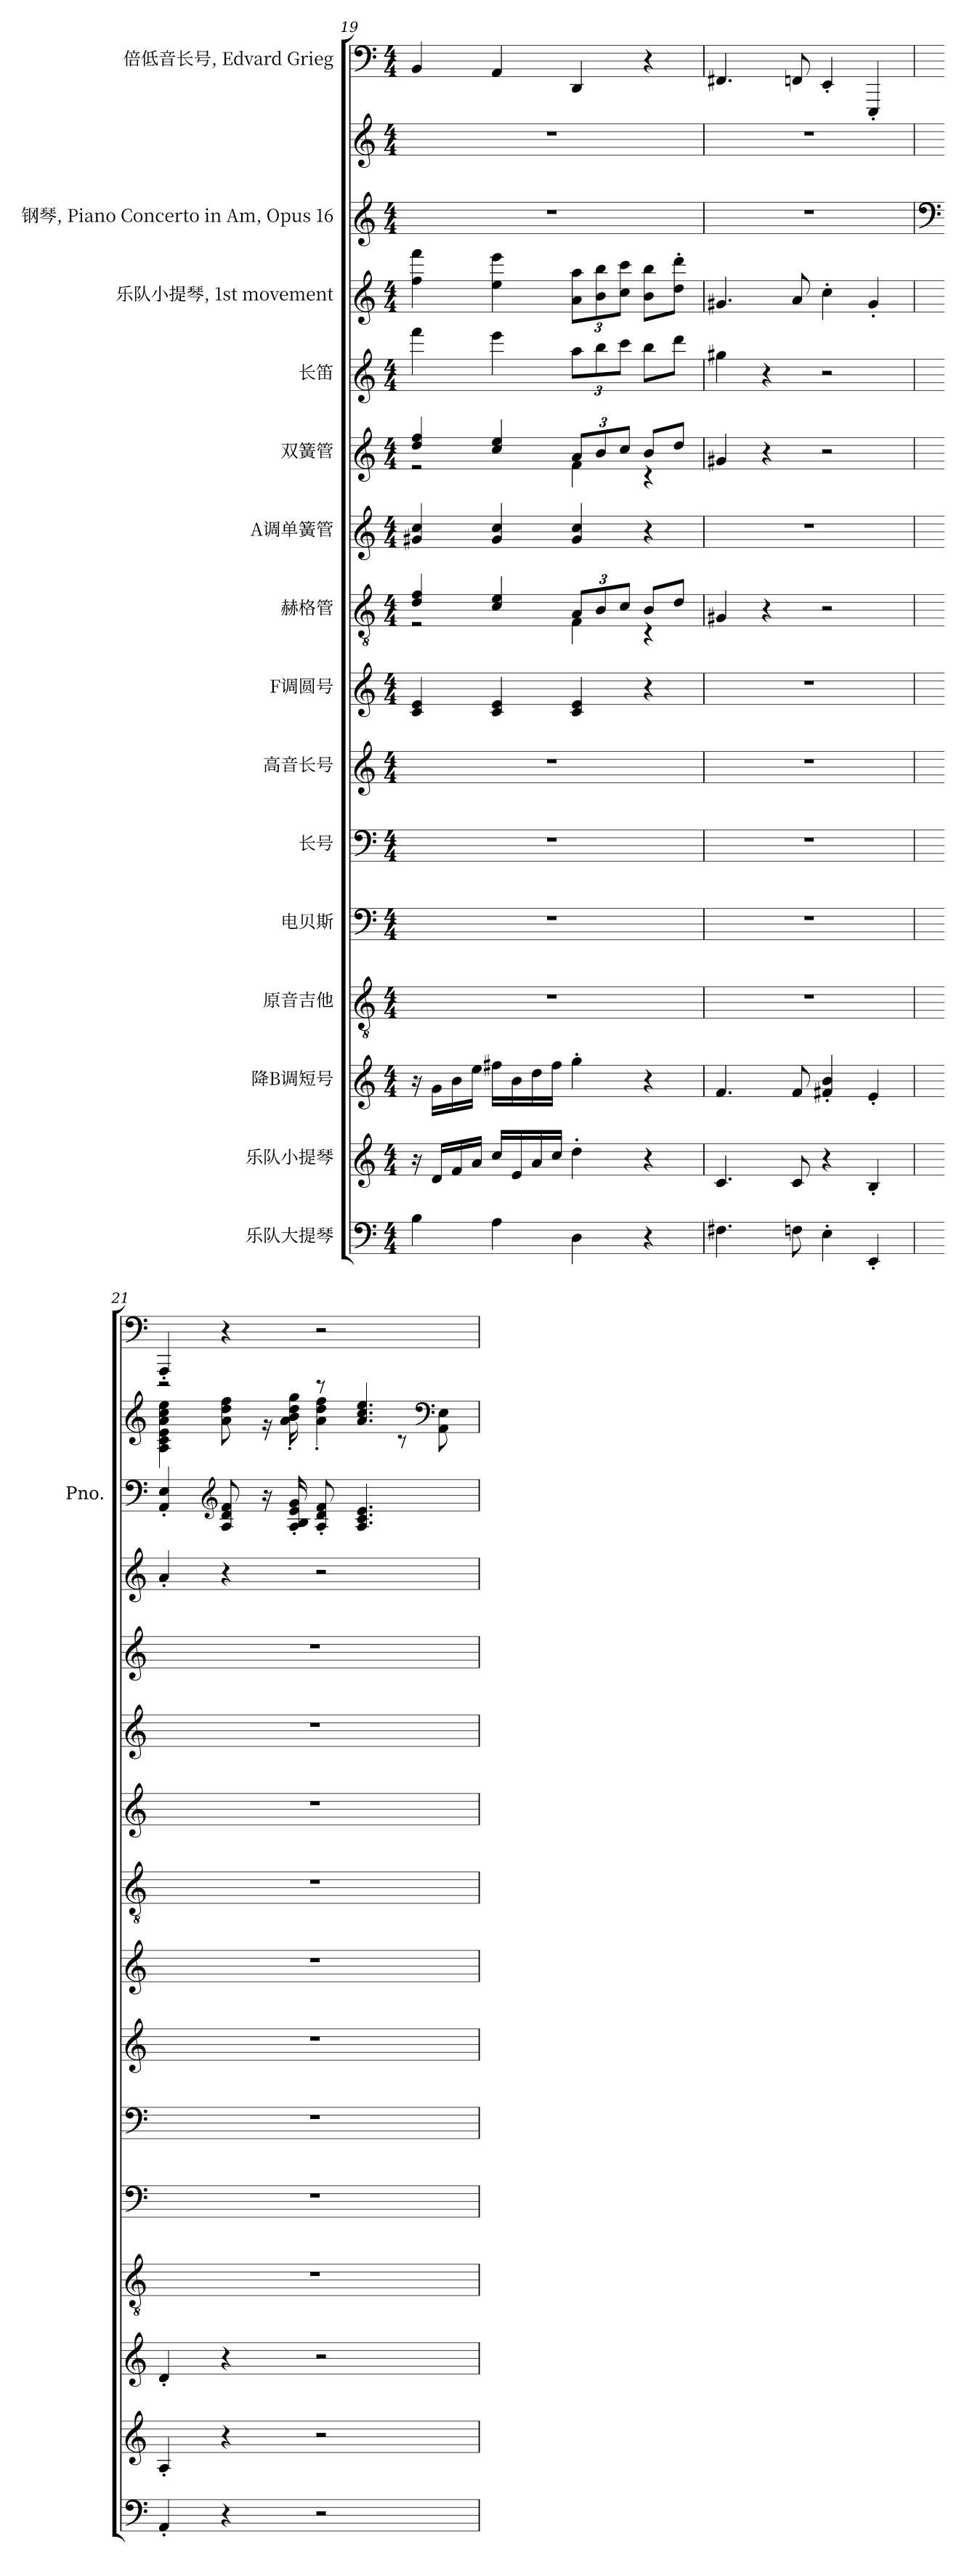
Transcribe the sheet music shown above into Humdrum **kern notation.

**kern	**kern	**kern	**kern	**kern	**kern	**kern	**kern	**kern	**kern	**kern	**kern	**kern	**kern	**kern	**kern
*part15	*part14	*part13	*part12	*part11	*part10	*part9	*part8	*part7	*part6	*part5	*part4	*part3	*part2	*part2	*part1
*staff16	*staff15	*staff14	*staff13	*staff12	*staff11	*staff10	*staff9	*staff8	*staff7	*staff6	*staff5	*staff4	*staff3	*staff2	*staff1
*I"乐队大提琴	*I"乐队小提琴	*I"降B调短号	*I"原音吉他	*I"电贝斯	*I"长号	*I"高音长号	*I"F调圆号	*I"赫格管	*I"A调单簧管	*I"双簧管	*I"长笛	*I"乐队小提琴, 1st movement	*I"钢琴,   Piano Concerto in Am, Opus 16	*	*I"倍低音长号, Edvard Grieg
*	*	*	*	*	*	*	*	*	*	*	*	*	*I'Pno.	*	*
!!LO:PB:g=z
*clefF4	*clefG2	*clefG2	*clefGv2	*clefF4	*clefF4	*clefG2	*clefG2	*clefGv2	*clefG2	*clefG2	*clefG2	*clefG2	*clefG2	*clefG2	*clefF4
*	*	*ITrd1c2	*	*ITrd7c12	*	*	*ITrd4c7	*	*ITrd2c3	*	*	*	*	*	*
*k[]	*k[]	*k[b-e-]	*k[]	*k[]	*k[]	*k[]	*k[b-]	*k[]	*k[f#c#g#]	*k[]	*k[]	*k[]	*k[]	*k[]	*k[]
*M4/4	*M4/4	*M4/4	*M4/4	*M4/4	*M4/4	*M4/4	*M4/4	*M4/4	*M4/4	*M4/4	*M4/4	*M4/4	*M4/4	*M4/4	*M4/4
=19	=19	=19	=19	=19	=19	=19	=19	=19	=19	=19	=19	=19	=19	=19	=19
*	*	*	*	*	*	*	*	*^	*	*^	*	*	*	*	*
4B\	16r	16r	1r	1r	1r	1r	4F/ 4A/	4d/ 4f/	2r	4e#X/ 4a/	4dd/ 4ff/	2r	4fff\	4ff\ 4fff\	1r	1r	4BB/
.	16d/LL	16f\LL	.	.	.	.	.	.	.	.	.	.	.	.	.	.	.
.	16f/	16a\	.	.	.	.	.	.	.	.	.	.	.	.	.	.	.
.	16a/JJ	16dd\JJ	.	.	.	.	.	.	.	.	.	.	.	.	.	.	.
4A\	16cc/LL	16een\LL	.	.	.	.	4F/ 4A/	4c/ 4e/	.	4e#/ 4a/	4cc/ 4ee/	.	4eee\	4ee\ 4eee\	.	.	4AA/
.	16e/	16a\	.	.	.	.	.	.	.	.	.	.	.	.	.	.	.
.	16a/	16cc\	.	.	.	.	.	.	.	.	.	.	.	.	.	.	.
.	16cc/JJ	16ee\JJ	.	.	.	.	.	.	.	.	.	.	.	.	.	.	.
*	*	*	*	*	*	*	*	*Xbrackettup	*	*	*Xbrackettup	*	*Xbrackettup	*Xbrackettup	*	*	*
4D\	4dd'\	4ff'\	.	.	.	.	4F/ 4A/	12A/L	4F\	4e#/ 4a/	12a/L	4f\	12aa\L	12a\ 12aa\L	.	.	4DD/
.	.	.	.	.	.	.	.	12B/	.	.	12b/	.	12bb\	12b\ 12bb\	.	.	.
.	.	.	.	.	.	.	.	12c/J	.	.	12cc/J	.	12ccc\J	12cc\ 12ccc\J	.	.	.
4r	4r	4r	.	.	.	.	4r	8B/L	4r	4r	8b/L	4r	8bb\L	8b\ 8bb\L	.	.	4r
.	.	.	.	.	.	.	.	8d/J	.	.	8dd/J	.	8ddd\J	8dd\' 8ddd\'J	.	.	.
*	*	*	*	*	*	*	*	*v	*v	*	*v	*v	*	*	*	*	*
=20	=20	=20	=20	=20	=20	=20	=20	=20	=20	=20	=20	=20	=20	=20	=20
4.F#X\	4.c/	4.e-/	1r	1r	1r	1r	1r	4G#X/	1r	4g#X/	4gg#X\	4.g#X/	1r	1r	4.FF#X/
.	.	.	.	.	.	.	.	4r	.	4r	4r	.	.	.	.
8Fn\	8c/	8e-/	.	.	.	.	.	.	.	.	.	8a/	.	.	8FFn/
4E'\	4r	4en/' 4a/'	.	.	.	.	.	2r	.	2r	2r	4cc'\	.	.	4EE'/
4EE'/	4B'/	4d'/	.	.	.	.	.	.	.	.	.	4g#'/	.	.	4EEE'/
=21	=21	=21	=21	=21	=21	=21	=21	=21	=21	=21	=21	=21	=21	=21	=21
*	*	*	*	*	*	*	*	*	*	*	*	*	*clefF4	*	*
*	*	*	*	*	*	*	*	*	*	*	*	*	*	*^	*
4AA'/	4A'/	4c'/	1r	1r	1r	1r	1r	1r	1r	1r	1r	4a'/	4AA/' 4E/'	2r	4A\ 4c\ 4e\ 4a\ 4cc\ 4ee\	4AAA'/
*	*	*	*	*	*	*	*	*	*	*	*	*	*clefG2	*	*	*
4r	4r	4r	.	.	.	.	.	.	.	.	.	4r	8A/ 8d/ 8f/	.	8a\ 8dd\ 8ff\	4r
.	.	.	.	.	.	.	.	.	.	.	.	.	16r	.	16r	.
.	.	.	.	.	.	.	.	.	.	.	.	.	16A/' 16B/' 16e/' 16g/'	.	16a\' 16b\' 16dd\' 16gg\'	.
2r	2r	2r	.	.	.	.	.	.	.	.	.	2r	8A/' 8d/' 8f/'	8r	4a\' 4dd\' 4ff\'	2r
.	.	.	.	.	.	.	.	.	.	.	.	.	4.A/ 4.c/ 4.e/	4.a/ 4.cc/ 4.ee/	.	.
.	.	.	.	.	.	.	.	.	.	.	.	.	.	.	8r	.
*	*	*	*	*	*	*	*	*	*	*	*	*	*	*clefF4	*	*
.	.	.	.	.	.	.	.	.	.	.	.	.	.	.	8AA\ 8E\	.
*	*	*	*	*	*	*	*	*	*	*	*	*	*	*v	*v	*
=	=	=	=	=	=	=	=	=	=	=	=	=	=	=	=
*-	*-	*-	*-	*-	*-	*-	*-	*-	*-	*-	*-	*-	*-	*-	*-
